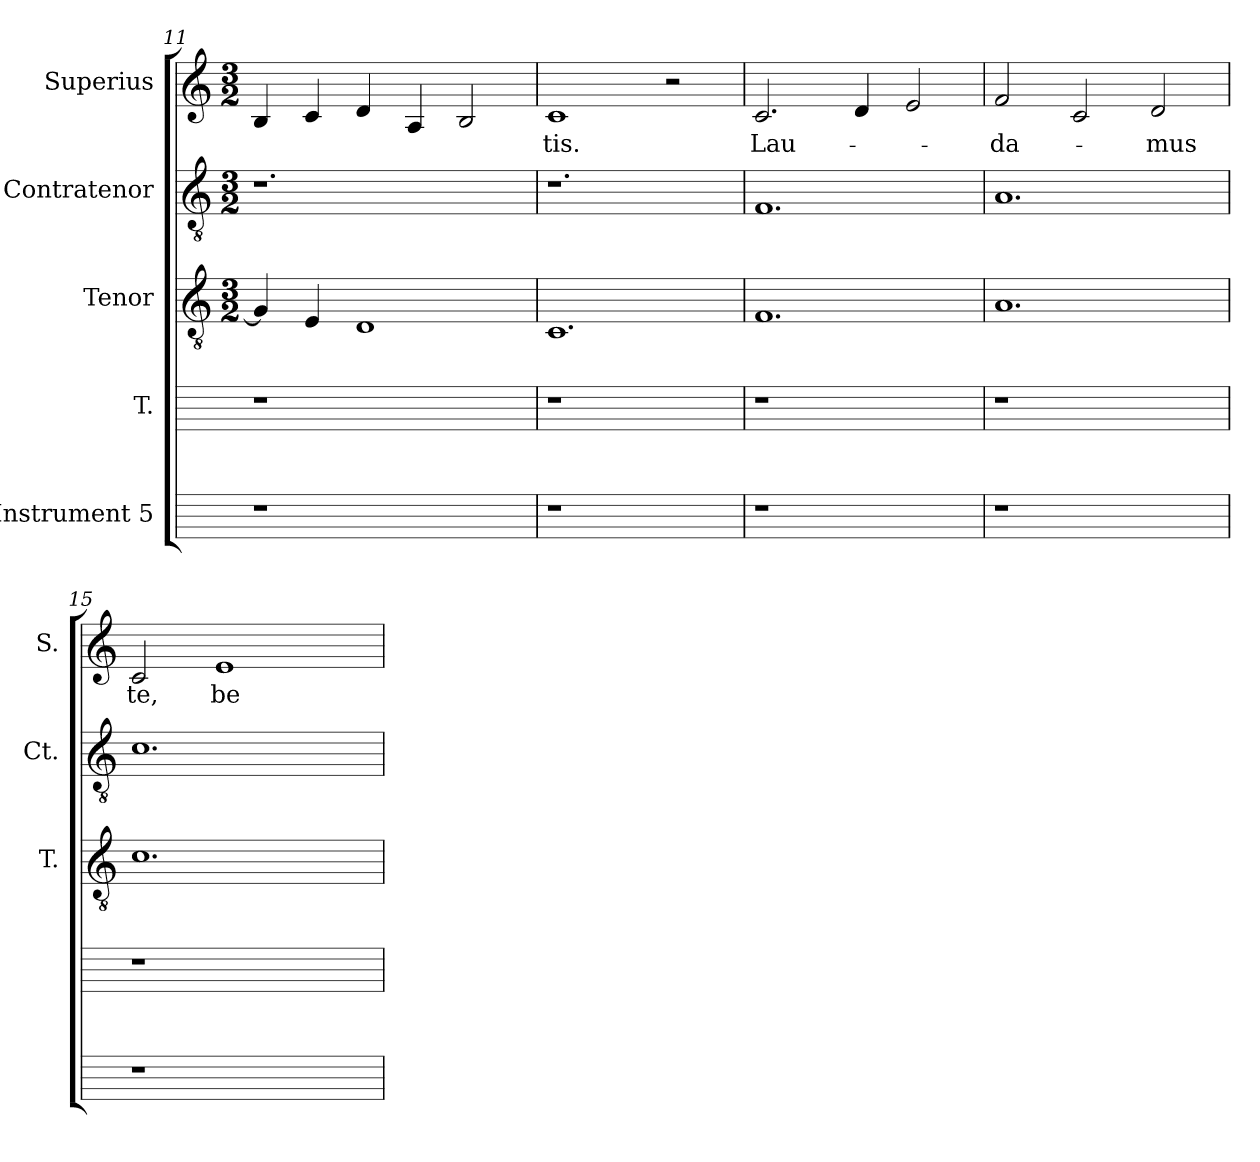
**kern	**kern	**kern	**kern	**kern	**text
*part5	*part4	*part3	*part2	*part1	*part1
*staff5	*staff4	*staff3	*staff2	*staff1	*staff1
*I"Instrument 5	*I"T.	*I"Tenor	*I"Contratenor	*I"Superius	*
*	*	*I'T.	*I'Ct.	*I'S.	*
*	*	*clefGv2	*clefGv2	*clefG2	*
*	*	*M3/2	*M3/2	*M3/2	*
=11	=11	=11	=11	=11	=11
1r	1r	4G/]	1.r	4B/	.
.	.	4E/	.	4c/	.
.	.	1D	.	4d/	.
.	.	.	.	4A/	.
2ryy	2ryy	.	.	2B/	.
=12	=12	=12	=12	=12	=12
!	!	!	!	!	!LO:LY:b:cj
1r	1r	1.C	1.r	1c	-tis.
2ryy	2ryy	.	.	2r	.
!!LO:LB:g=z
=13	=13	=13	=13	=13	=13
!	!	!	!	!	!LO:LY:b
1r	1r	1.F	1.F	2.c/	Lau-
.	.	.	.	4d/	.
2ryy	2ryy	.	.	2e/	.
=14	=14	=14	=14	=14	=14
!	!	!	!	!	!LO:LY:b:cj
1r	1r	1.A	1.A	2f/	-da-
.	.	.	.	2c/	.
!	!	!	!	!	!LO:LY:b:cj
2ryy	2ryy	.	.	2d/	-mus
=15	=15	=15	=15	=15	=15
!	!	!	!	!	!LO:LY:b:cj
1r	1r	1.c	1.c	2c/	te,
!	!	!	!	!	!LO:LY:b:cj
.	.	.	.	1e	be-
2ryy	2ryy	.	.	.	.
=	=	=	=	=	=
*-	*-	*-	*-	*-	*-
